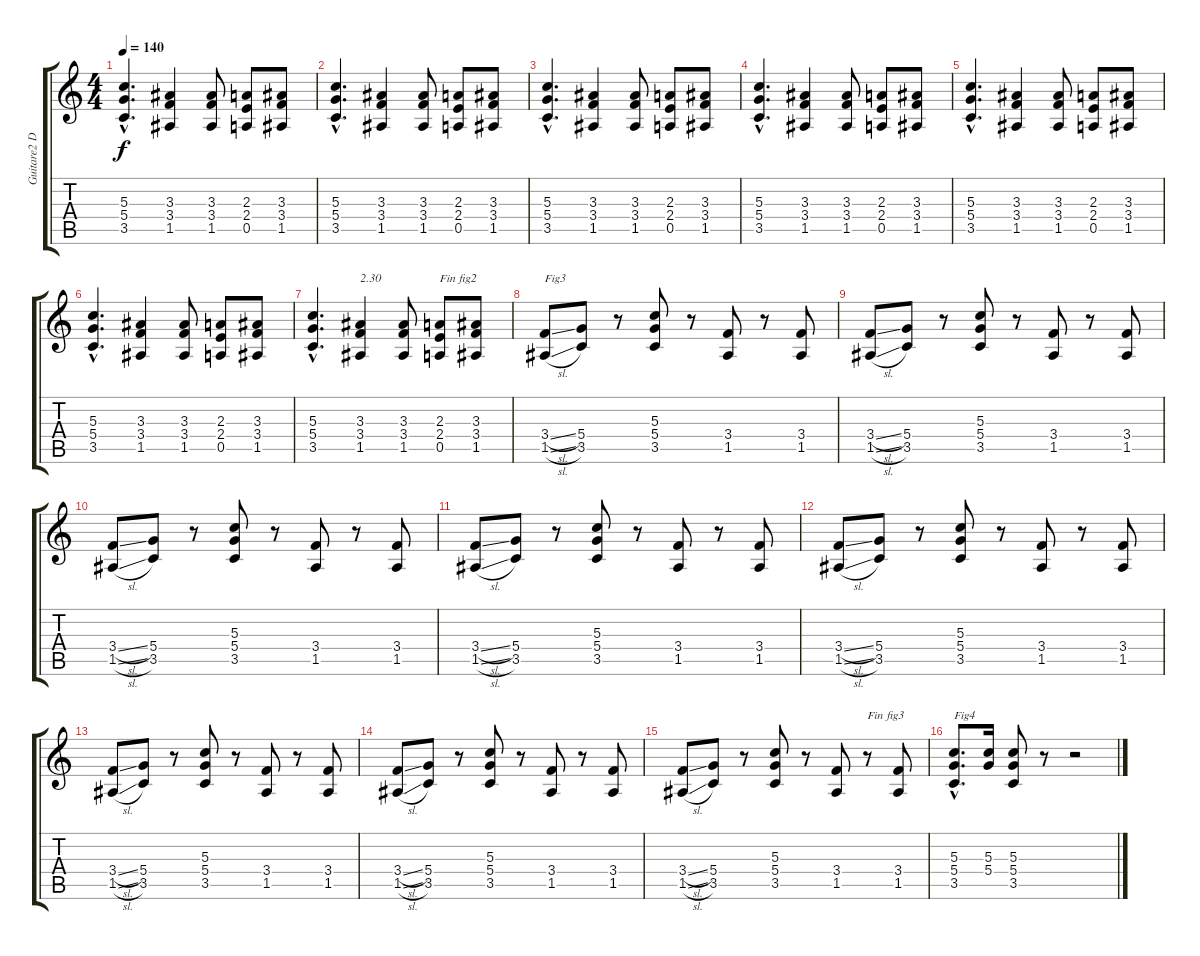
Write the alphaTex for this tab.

\track ("Guitare2 Dr-D" "Guitare2 D") {instrument electricguitarjazz}
\staff {score tabs}
\tuning (E4 B3 G3 D3 A2 D2) {hide}
\ts (4 4)
\tempo 140
\clef g2
\ks c
(5.3{hac} 5.4{hac} 3.5{hac}).4{d dy f} (3.3 3.4 1.5).4 (3.3 3.4 1.5).8 (2.3 2.4 0.5).8 (3.3 3.4 1.5).8 |
(5.3{hac} 5.4{hac} 3.5{hac}).4{d} (3.3 3.4 1.5).4 (3.3 3.4 1.5).8 (2.3 2.4 0.5).8 (3.3 3.4 1.5).8 |
(5.3{hac} 5.4{hac} 3.5{hac}).4{d} (3.3 3.4 1.5).4 (3.3 3.4 1.5).8 (2.3 2.4 0.5).8 (3.3 3.4 1.5).8 |
(5.3{hac} 5.4{hac} 3.5{hac}).4{d} (3.3 3.4 1.5).4 (3.3 3.4 1.5).8 (2.3 2.4 0.5).8 (3.3 3.4 1.5).8 |
(5.3{hac} 5.4{hac} 3.5{hac}).4{d} (3.3 3.4 1.5).4 (3.3 3.4 1.5).8 (2.3 2.4 0.5).8 (3.3 3.4 1.5).8 |
(5.3{hac} 5.4{hac} 3.5{hac}).4{d} (3.3 3.4 1.5).4 (3.3 3.4 1.5).8 (2.3 2.4 0.5).8 (3.3 3.4 1.5).8 |
(5.3{hac} 5.4{hac} 3.5{hac}).4{d} (3.3 3.4 1.5).4{txt "2.30"} (3.3 3.4 1.5).8 (2.3 2.4 0.5).8{txt "Fin fig2"} (3.3 3.4 1.5).8 |
(3.4{sl} 1.5{sl}).8{txt "Fig3"} (5.4 3.5).8 r.8 (5.3 5.4 3.5).8 r.8 (3.4 1.5).8 r.8 (3.4 1.5).8 |
(3.4{sl} 1.5{sl}).8 (5.4 3.5).8 r.8 (5.3 5.4 3.5).8 r.8 (3.4 1.5).8 r.8 (3.4 1.5).8 |
(3.4{sl} 1.5{sl}).8 (5.4 3.5).8 r.8 (5.3 5.4 3.5).8 r.8 (3.4 1.5).8 r.8 (3.4 1.5).8 |
(3.4{sl} 1.5{sl}).8 (5.4 3.5).8 r.8 (5.3 5.4 3.5).8 r.8 (3.4 1.5).8 r.8 (3.4 1.5).8 |
(3.4{sl} 1.5{sl}).8 (5.4 3.5).8 r.8 (5.3 5.4 3.5).8 r.8 (3.4 1.5).8 r.8 (3.4 1.5).8 |
(3.4{sl} 1.5{sl}).8 (5.4 3.5).8 r.8 (5.3 5.4 3.5).8 r.8 (3.4 1.5).8 r.8 (3.4 1.5).8 |
(3.4{sl} 1.5{sl}).8 (5.4 3.5).8 r.8 (5.3 5.4 3.5).8 r.8 (3.4 1.5).8 r.8 (3.4 1.5).8 |
(3.4{sl} 1.5{sl}).8 (5.4 3.5).8 r.8 (5.3 5.4 3.5).8 r.8 (3.4 1.5).8 r.8{txt "Fin fig3"} (3.4 1.5).8 |
(5.3{hac} 5.4{hac} 3.5{hac}).8{d txt "Fig4"} (5.3 5.4).16 (5.3 5.4 3.5).8 r.8 r.2
